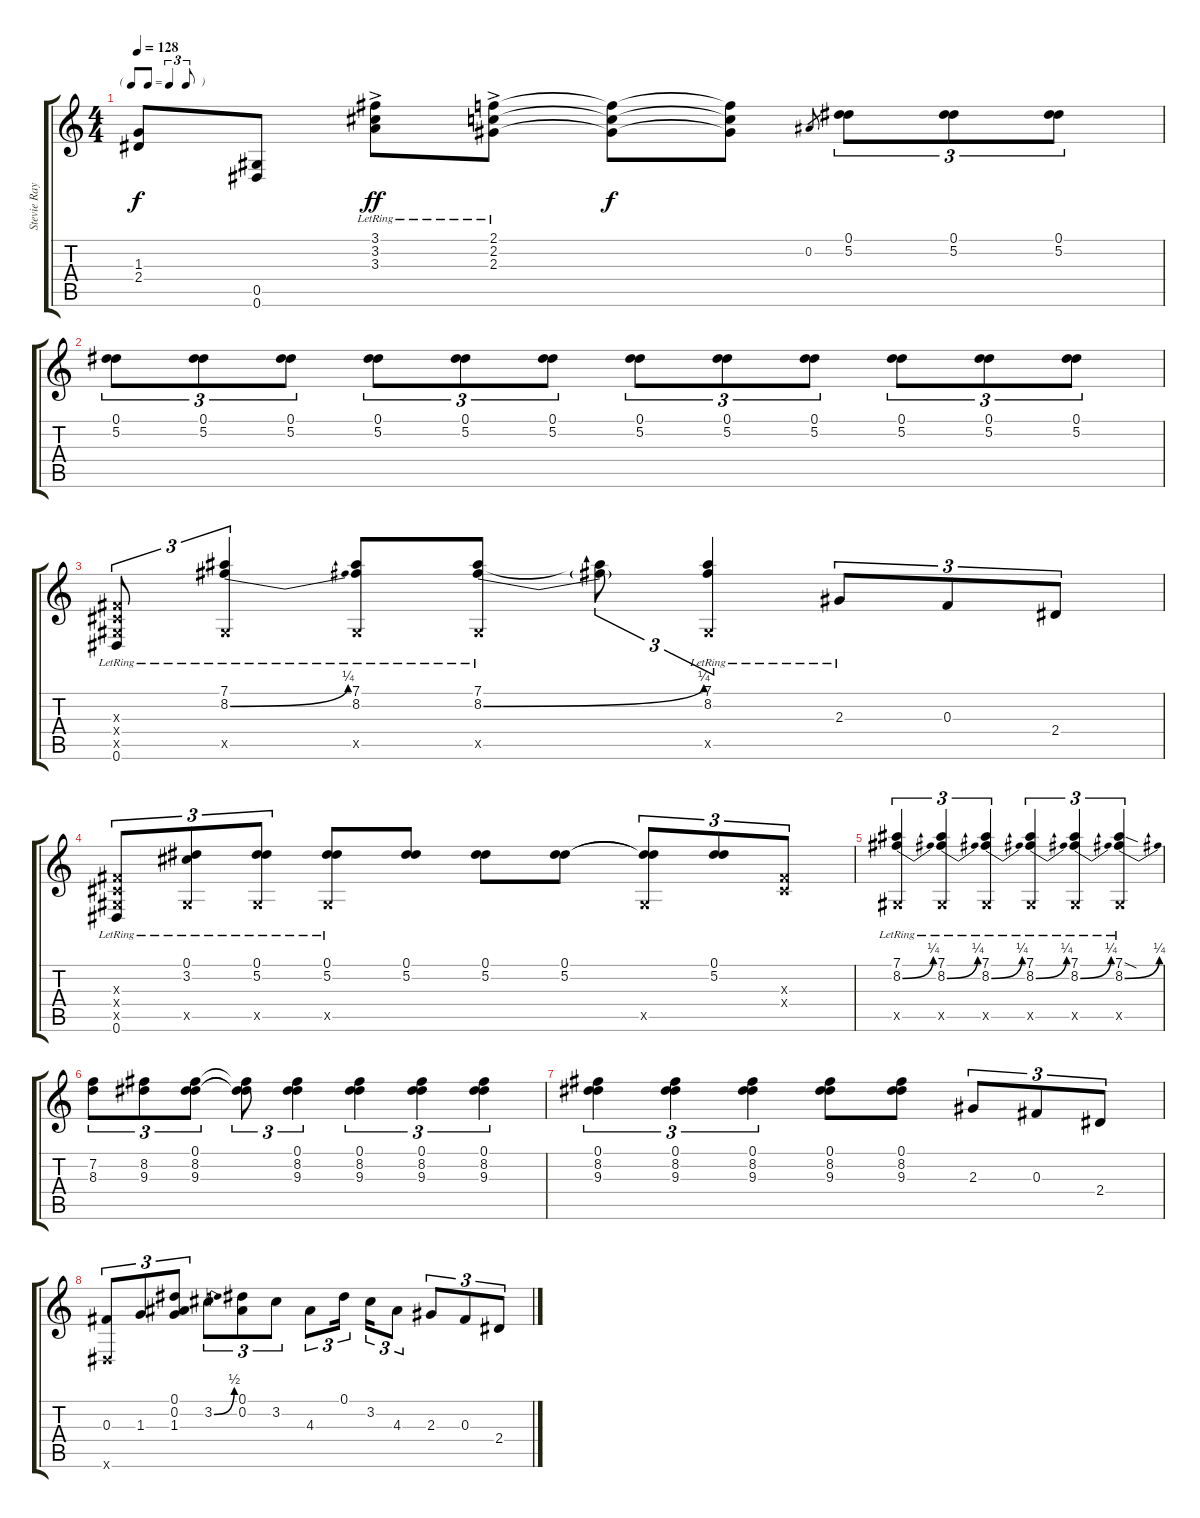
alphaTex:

\track ("Stevie Ray" "Stevie Ray") {instrument electricguitarjazz}
\staff {score tabs}
\tuning (Eb4 Bb3 Gb3 Db3 Ab2 Eb2) {hide}
\ts (4 4)
\tf triplet8th
\tempo 128
\clef g2
\ks c
(1.3 2.4).8{dy f} (0.5 0.6).8 (3.1{ac lr} 3.2{ac lr} 3.3{ac lr}).8{dy ff} (2.1{ac lr} 2.2{ac lr} 2.3{ac lr}).8 (2.1{t} 2.2{t} 2.3{t}).8{dy f} (2.1{t} 2.2{t} 2.3{t}).8 0.2.8{gr} (0.1 5.2).8{tu (3 2)} (0.1 5.2).8{tu (3 2)} (0.1 5.2).8{tu (3 2)} |
(0.1 5.2).8{tu (3 2)} (0.1 5.2).8{tu (3 2)} (0.1 5.2).8{tu (3 2)} (0.1 5.2).8{tu (3 2)} (0.1 5.2).8{tu (3 2)} (0.1 5.2).8{tu (3 2)} (0.1 5.2).8{tu (3 2)} (0.1 5.2).8{tu (3 2)} (0.1 5.2).8{tu (3 2)} (0.1 5.2).8{tu (3 2)} (0.1 5.2).8{tu (3 2)} (0.1 5.2).8{tu (3 2)} |
(0.3{x} 0.4{x} 0.5{x} 0.6{lr}).8{tu (3 2)} (7.1{lr} 8.2{be (bend 0 0 60 1) lr} 0.5{x}).4{tu (3 2)} (7.1{lr} 8.2{lr} 0.5{x}).8 (7.1{lr} 8.2{be (bend 0 0 60 1) lr} 0.5{x}).8 (7.1{t} 8.2{t}).8{tu (3 2)} (7.1{lr} 8.2{lr} 0.5{x}).4{tu (3 2)} 2.3{lr}.8{tu (3 2)} 0.3.8{tu (3 2)} 2.4.8{tu (3 2)} |
(0.3{x} 0.4{x} 0.5{x} 0.6{lr}).8{tu (3 2)} (0.1{lr} 3.2{lr} 0.5{x}).8{tu (3 2)} (0.1{lr} 5.2{lr} 0.5{x}).8{tu (3 2)} (0.1{lr} 5.2{lr} 0.5{x}).8 (0.1 5.2).8 (0.1 5.2).8 (0.1 5.2).8 (0.1{t} 5.2{t} 0.5{x}).8{tu (3 2)} (0.1 5.2).8{tu (3 2)} (0.3{x} 0.4{x}).8{tu (3 2)} |
(7.1{lr} 8.2{be (bend 0 0 60 1) lr} 0.5{x}).4{tu (3 2)} (7.1{lr} 8.2{be (bend 0 0 60 1) lr} 0.5{x}).4{tu (3 2)} (7.1{lr} 8.2{be (bend 0 0 60 1) lr} 0.5{x}).4{tu (3 2)} (7.1{lr} 8.2{be (bend 0 0 60 1) lr} 0.5{x}).4{tu (3 2)} (7.1{lr} 8.2{be (bend 0 0 60 1) lr} 0.5{x}).4{tu (3 2)} (7.1{sod lr} 8.2{be (bend 0 0 60 1) lr} 0.5{x}).4{tu (3 2)} |
(7.2 8.3).8{tu (3 2)} (8.2 9.3).8{tu (3 2)} (0.1 8.2 9.3).8{tu (3 2)} (0.1{t} 8.2{t} 9.3{t}).8{tu (3 2)} (0.1 8.2 9.3).4{tu (3 2)} (0.1 8.2 9.3).4{tu (3 2)} (0.1 8.2 9.3).4{tu (3 2)} (0.1 8.2 9.3).4{tu (3 2)} |
(0.1 8.2 9.3).4{tu (3 2)} (0.1 8.2 9.3).4{tu (3 2)} (0.1 8.2 9.3).4{tu (3 2)} (0.1 8.2 9.3).8 (0.1 8.2 9.3).8 2.3.8{tu (3 2)} 0.3.8{tu (3 2)} 2.4.8{tu (3 2)} |
(0.3 0.6{x}).8{tu (3 2)} 1.3.8{tu (3 2)} (0.1 0.2 1.3).8{tu (3 2)} 3.2{be (bend 0 0 60 2)}.8{tu (3 2)} (0.1 0.2).8{tu (3 2)} 3.2.8{tu (3 2)} 4.3.8{tu (3 2)} 0.1.16{tu (3 2) beam splitsecondary} 3.2.16{tu (3 2)} 4.3.8{tu (3 2)} 2.3.8{tu (3 2)} 0.3.8{tu (3 2)} 2.4.8{tu (3 2)}
